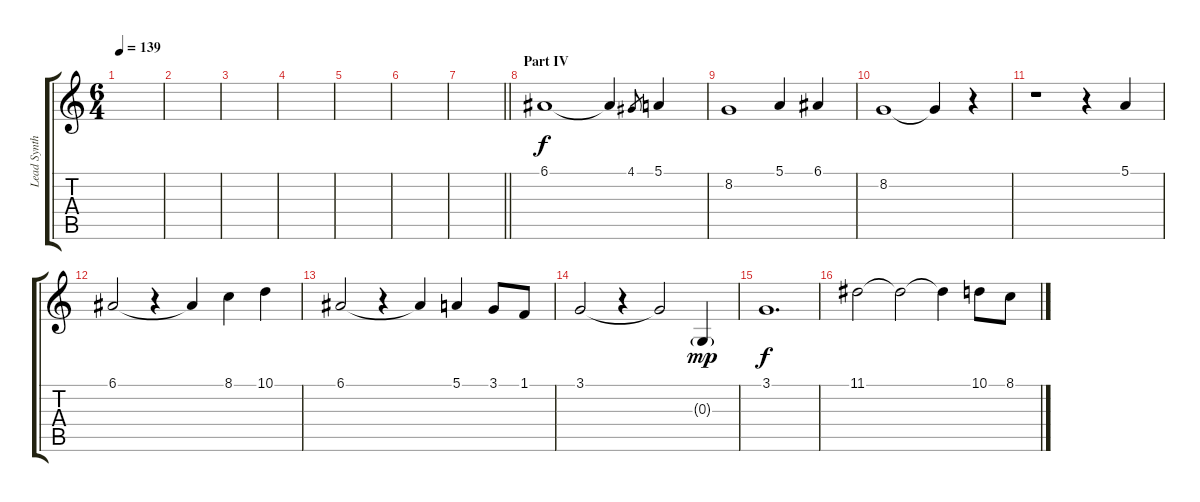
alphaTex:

\track ("Lead Synth (Rick Wright)" "Lead Synth") {instrument stringensemble1}
\staff {score tabs}
\tuning (E4 B3 G3 D3 A2 E2) {hide}
\ts (6 4)
\tempo 139
\clef g2
\ks c
|
|
|
|
|
|
\barLineRight lightlight
|
\section ("" "Part IV")
6.1.1 6.1{t}.4 4.1.8{gr} 5.1.4 |
8.2.1 5.1.4 6.1.4 |
8.2.1 8.2{t}.4 r.4 |
r.1 r.4 5.1.4 |
6.1.2 r.4 6.1{t}.4 8.1.4 10.1.4 |
6.1.2 r.4 6.1{t}.4 5.1.4 3.1.8 1.1.8 |
3.1.2 r.4 3.1{t}.2 0.3{g}.4{dy mp} |
3.1.1{d dy f} |
11.1.2 11.1{t}.2 11.1{t}.4 10.1.8 8.1.8
